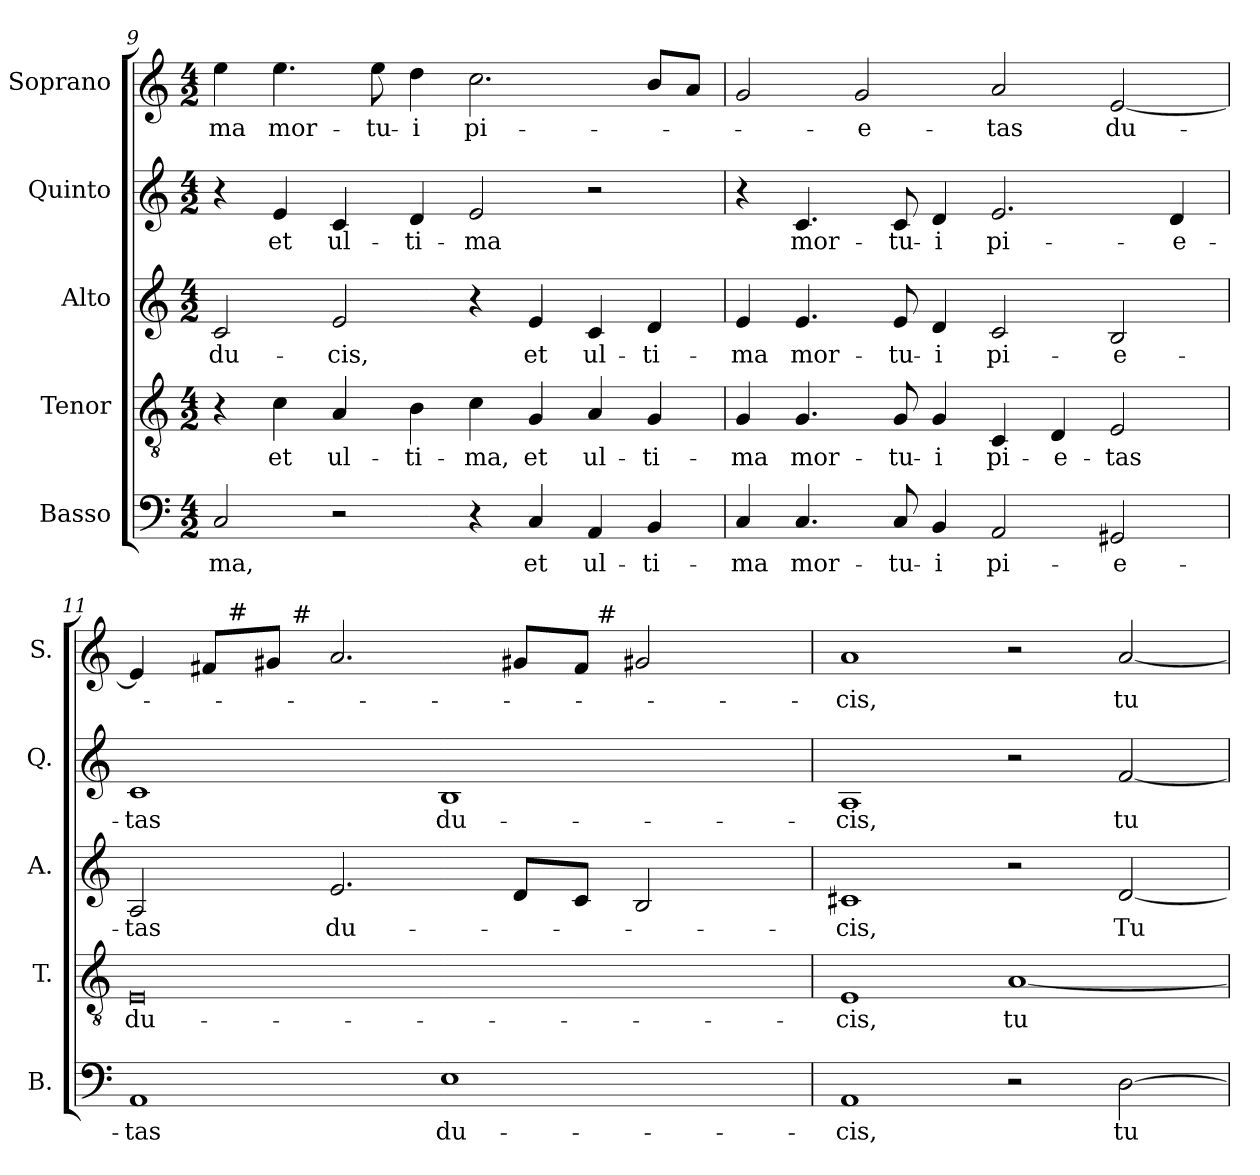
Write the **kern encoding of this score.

**kern	**text	**kern	**text	**kern	**text	**kern	**text	**kern	**text
*part5	*part5	*part4	*part4	*part3	*part3	*part2	*part2	*part1	*part1
*staff5	*staff5	*staff4	*staff4	*staff3	*staff3	*staff2	*staff2	*staff1	*staff1
*I"Basso	*	*I"Tenor	*	*I"Alto	*	*I"Quinto	*	*I"Soprano	*
*I'B.	*	*I'T.	*	*I'A.	*	*I'Q.	*	*I'S.	*
*clefF4	*	*clefGv2	*	*clefG2	*	*clefG2	*	*clefG2	*
*	*	*ITrd7c12	*	*	*	*	*	*	*
*k[]	*	*k[]	*	*k[]	*	*k[]	*	*k[]	*
*C:	*	*C:	*	*C:	*	*C:	*	*C:	*
*M4/2	*	*M4/2	*	*M4/2	*	*M4/2	*	*M4/2	*
=9	=9	=9	=9	=9	=9	=9	=9	=9	=9
!	!LO:LY:b:color=#000000	!	!	!	!	!	!	!	!
!	!	!	!	!	!LO:LY:b:color=#000000	!	!	!	!
!	!	!	!	!	!	!	!	!	!LO:LY:b:color=#000000
2Ci/	-ma,	4r	.	2ci/	du-	4r	.	4eei\	-ma
!	!	!	!LO:LY:b:color=#000000	!	!	!	!	!	!
!	!	!	!	!	!	!	!LO:LY:b:color=#000000	!	!
!	!	!	!	!	!	!	!	!	!LO:LY:b:color=#000000
.	.	4Ci\	et	.	.	4ei/	et	4.eei\	mor-
!	!	!	!LO:LY:b:color=#000000	!	!	!	!	!	!
!	!	!	!	!	!LO:LY:b:color=#000000	!	!	!	!
!	!	!	!	!	!	!	!LO:LY:b:color=#000000	!	!
2r	.	4AAi/	ul-	2ei/	-cis,	4ci/	ul-	.	.
!	!	!	!	!	!	!	!	!	!LO:LY:b:color=#000000
.	.	.	.	.	.	.	.	8eei\	-tu-
!	!	!	!LO:LY:b:color=#000000	!	!	!	!	!	!
!	!	!	!	!	!	!	!LO:LY:b:color=#000000	!	!
!	!	!	!	!	!	!	!	!	!LO:LY:b:color=#000000
.	.	4BBi\	-ti-	.	.	4di/	-ti-	4ddi\	-i
!	!	!	!LO:LY:b:color=#000000	!	!	!	!	!	!
!	!	!	!	!	!	!	!LO:LY:b:color=#000000	!	!
!	!	!	!	!	!	!	!	!	!LO:LY:b:color=#000000
4r	.	4Ci\	-ma,	4r	.	2ei/	-ma	2.cci\	pi-
!	!LO:LY:b:color=#000000	!	!	!	!	!	!	!	!
!	!	!	!LO:LY:b:color=#000000	!	!	!	!	!	!
!	!	!	!	!	!LO:LY:b:color=#000000	!	!	!	!
4Ci/	et	4GGi/	et	4ei/	et	.	.	.	.
!	!LO:LY:b:color=#000000	!	!	!	!	!	!	!	!
!	!	!	!LO:LY:b:color=#000000	!	!	!	!	!	!
!	!	!	!	!	!LO:LY:b:color=#000000	!	!	!	!
4AAi/	ul-	4AAi/	ul-	4ci/	ul-	2r	.	.	.
!	!LO:LY:b:color=#000000	!	!	!	!	!	!	!	!
!	!	!	!LO:LY:b:color=#000000	!	!	!	!	!	!
!	!	!	!	!	!LO:LY:b:color=#000000	!	!	!	!
4BBi/	-ti-	4GGi/	-ti-	4di/	-ti-	.	.	8bi/L	.
.	.	.	.	.	.	.	.	8ai/J	.
=10	=10	=10	=10	=10	=10	=10	=10	=10	=10
!	!LO:LY:b:color=#000000	!	!	!	!	!	!	!	!
!	!	!	!LO:LY:b:color=#000000	!	!	!	!	!	!
!	!	!	!	!	!LO:LY:b:color=#000000	!	!	!	!
4Ci/	-ma	4GGi/	-ma	4ei/	-ma	4r	.	2gi/	.
!	!LO:LY:b:color=#000000	!	!	!	!	!	!	!	!
!	!	!	!LO:LY:b:color=#000000	!	!	!	!	!	!
!	!	!	!	!	!LO:LY:b:color=#000000	!	!	!	!
!	!	!	!	!	!	!	!LO:LY:b:color=#000000	!	!
4.Ci/	mor-	4.GGi/	mor-	4.ei/	mor-	4.ci/	mor-	.	.
!	!	!	!	!	!	!	!	!	!LO:LY:b:color=#000000
.	.	.	.	.	.	.	.	2gi/	-e-
!	!LO:LY:b:color=#000000	!	!	!	!	!	!	!	!
!	!	!	!LO:LY:b:color=#000000	!	!	!	!	!	!
!	!	!	!	!	!LO:LY:b:color=#000000	!	!	!	!
!	!	!	!	!	!	!	!LO:LY:b:color=#000000	!	!
8Ci/	-tu-	8GGi/	-tu-	8ei/	-tu-	8ci/	-tu-	.	.
!	!LO:LY:b:color=#000000	!	!	!	!	!	!	!	!
!	!	!	!LO:LY:b:color=#000000	!	!	!	!	!	!
!	!	!	!	!	!LO:LY:b:color=#000000	!	!	!	!
!	!	!	!	!	!	!	!LO:LY:b:color=#000000	!	!
4BBi/	-i	4GGi/	-i	4di/	-i	4di/	-i	.	.
!	!LO:LY:b:color=#000000	!	!	!	!	!	!	!	!
!	!	!	!LO:LY:b:color=#000000	!	!	!	!	!	!
!	!	!	!	!	!LO:LY:b:color=#000000	!	!	!	!
!	!	!	!	!	!	!	!LO:LY:b:color=#000000	!	!
!	!	!	!	!	!	!	!	!	!LO:LY:b:color=#000000
2AAi/	pi-	4CCi/	pi-	2ci/	pi-	2.ei/	pi-	2ai/	-tas
!	!	!	!LO:LY:b:color=#000000	!	!	!	!	!	!
.	.	4DDi/	-e-	.	.	.	.	.	.
!	!LO:LY:b:color=#000000	!	!	!	!	!	!	!	!
!	!	!	!LO:LY:b:color=#000000	!	!	!	!	!	!
!	!	!	!	!	!LO:LY:b:color=#000000	!	!	!	!
!	!	!	!	!	!	!	!	!	!LO:LY:b:color=#000000
2GG#Xi/	-e-	2EEi/	-tas	2Bi/	-e-	.	.	[2ei/	du-
!	!	!	!	!	!	!	!LO:LY:b:color=#000000	!	!
.	.	.	.	.	.	4di/	-e-	.	.
!!LO:LB:g=z
=11	=11	=11	=11	=11	=11	=11	=11	=11	=11
!	!LO:LY:b:color=#000000	!	!	!	!	!	!	!	!
!	!	!	!LO:LY:b:color=#000000	!	!	!	!	!	!
!	!	!	!	!	!LO:LY:b:color=#000000	!	!	!	!
!	!	!	!	!	!	!	!LO:LY:b:color=#000000	!	!
*	*	*	*	*	*	*	*	*^	*
*	*	*	*	*	*	*	*	*	*^	*
1AAi	-tas	0EEi	du-	2Ai/	-tas	1ci	-tas	4ei/]	4ryy	4ryy	.
.	.	.	.	.	.	.	.	8f#i/L	32ryy	8ryy	.
.	.	.	.	.	.	.	.	.	256ryy	.	.
!	!	!	!	!	!	!	!	!	!LO:TX:a:t=#	!	!
.	.	.	.	.	.	.	.	.	1ryy	.	.
.	.	.	.	.	.	.	.	8g#i/J	.	32ryy	.
.	.	.	.	.	.	.	.	.	.	256ryy	.
!	!	!	!	!	!	!	!	!	!	!LO:TX:a:t=#	!
.	.	.	.	.	.	.	.	.	.	1ryy	.
!	!	!	!	!	!LO:LY:b:color=#000000	!	!	!	!	!	!
.	.	.	.	2.ei/	du-	.	.	2.ai/	.	.	.
!	!LO:LY:b:color=#000000	!	!	!	!	!	!	!	!	!	!
!	!	!	!	!	!	!	!LO:LY:b:color=#000000	!	!	!	!
1Ei	du-	.	.	.	.	1Bi	du-	.	.	.	.
.	.	.	.	8di/L	.	.	.	8g#Xi/L	.	.	.
.	.	.	.	.	.	.	.	.	2ryy	.	.
.	.	.	.	8ci/J	.	.	.	8f#i/J	.	.	.
!	!	!	!	!	!	!	!	!	!	!LO:TX:a:t=#	!
.	.	.	.	.	.	.	.	.	.	2ryy	.
.	.	.	.	2Bi/	.	.	.	2g#Xi/	.	.	.
.	.	.	.	.	.	.	.	.	8ryy	.	.
.	.	.	.	.	.	.	.	.	16ryy	16ryy	.
.	.	.	.	.	.	.	.	.	64..ryy	64..ryy	.
*	*	*	*	*	*	*	*	*v	*v	*v	*
=12	=12	=12	=12	=12	=12	=12	=12	=12	=12
*	*	*	*	*	*	*	*	*^	*
*	*	*	*	*	*	*	*	*	*^	*
!	!LO:LY:b:color=#000000	!	!	!	!	!	!	!	!	!	!
*	*	*	*	*	*	*	*	*v	*v	*v	*
*	*	*	*	*	*	*	*	*^	*
*	*	*	*	*	*	*	*	*	*^	*
!	!	!	!LO:LY:b:color=#000000	!	!	!	!	!	!	!	!
*	*	*	*	*	*	*	*	*v	*v	*v	*
*	*	*	*	*	*	*	*	*^	*
*	*	*	*	*	*	*	*	*	*^	*
!	!	!	!	!	!LO:LY:b:color=#000000	!	!	!	!	!	!
*	*	*	*	*	*	*	*	*v	*v	*v	*
*	*	*	*	*	*	*	*	*^	*
*	*	*	*	*	*	*	*	*	*^	*
!	!	!	!	!	!	!	!LO:LY:b:color=#000000	!	!	!	!
*	*	*	*	*	*	*	*	*v	*v	*v	*
*	*	*	*	*	*	*	*	*^	*
*	*	*	*	*	*	*	*	*	*^	*
!	!	!	!	!	!	!	!	!	!	!	!LO:LY:b:color=#000000
*	*	*	*	*	*	*	*	*v	*v	*v	*
1AAi	-cis,	1EEi	-cis,	1c#Xi	-cis,	1Ai	-cis,	1ai	-cis,
!	!	!	!LO:LY:b:color=#000000	!	!	!	!	!	!
2r	.	[1AAi	tu-	2r	.	2r	.	2r	.
!	!LO:LY:b:color=#000000	!	!	!	!	!	!	!	!
!	!	!	!	!	!LO:LY:b:color=#000000	!	!	!	!
!	!	!	!	!	!	!	!LO:LY:b:color=#000000	!	!
!	!	!	!	!	!	!	!	!	!LO:LY:b:color=#000000
[2Di\	tu	.	.	[2di/	Tu-	[2fi/	tu-	[2ai/	tu-
=	=	=	=	=	=	=	=	=	=
*-	*-	*-	*-	*-	*-	*-	*-	*-	*-
